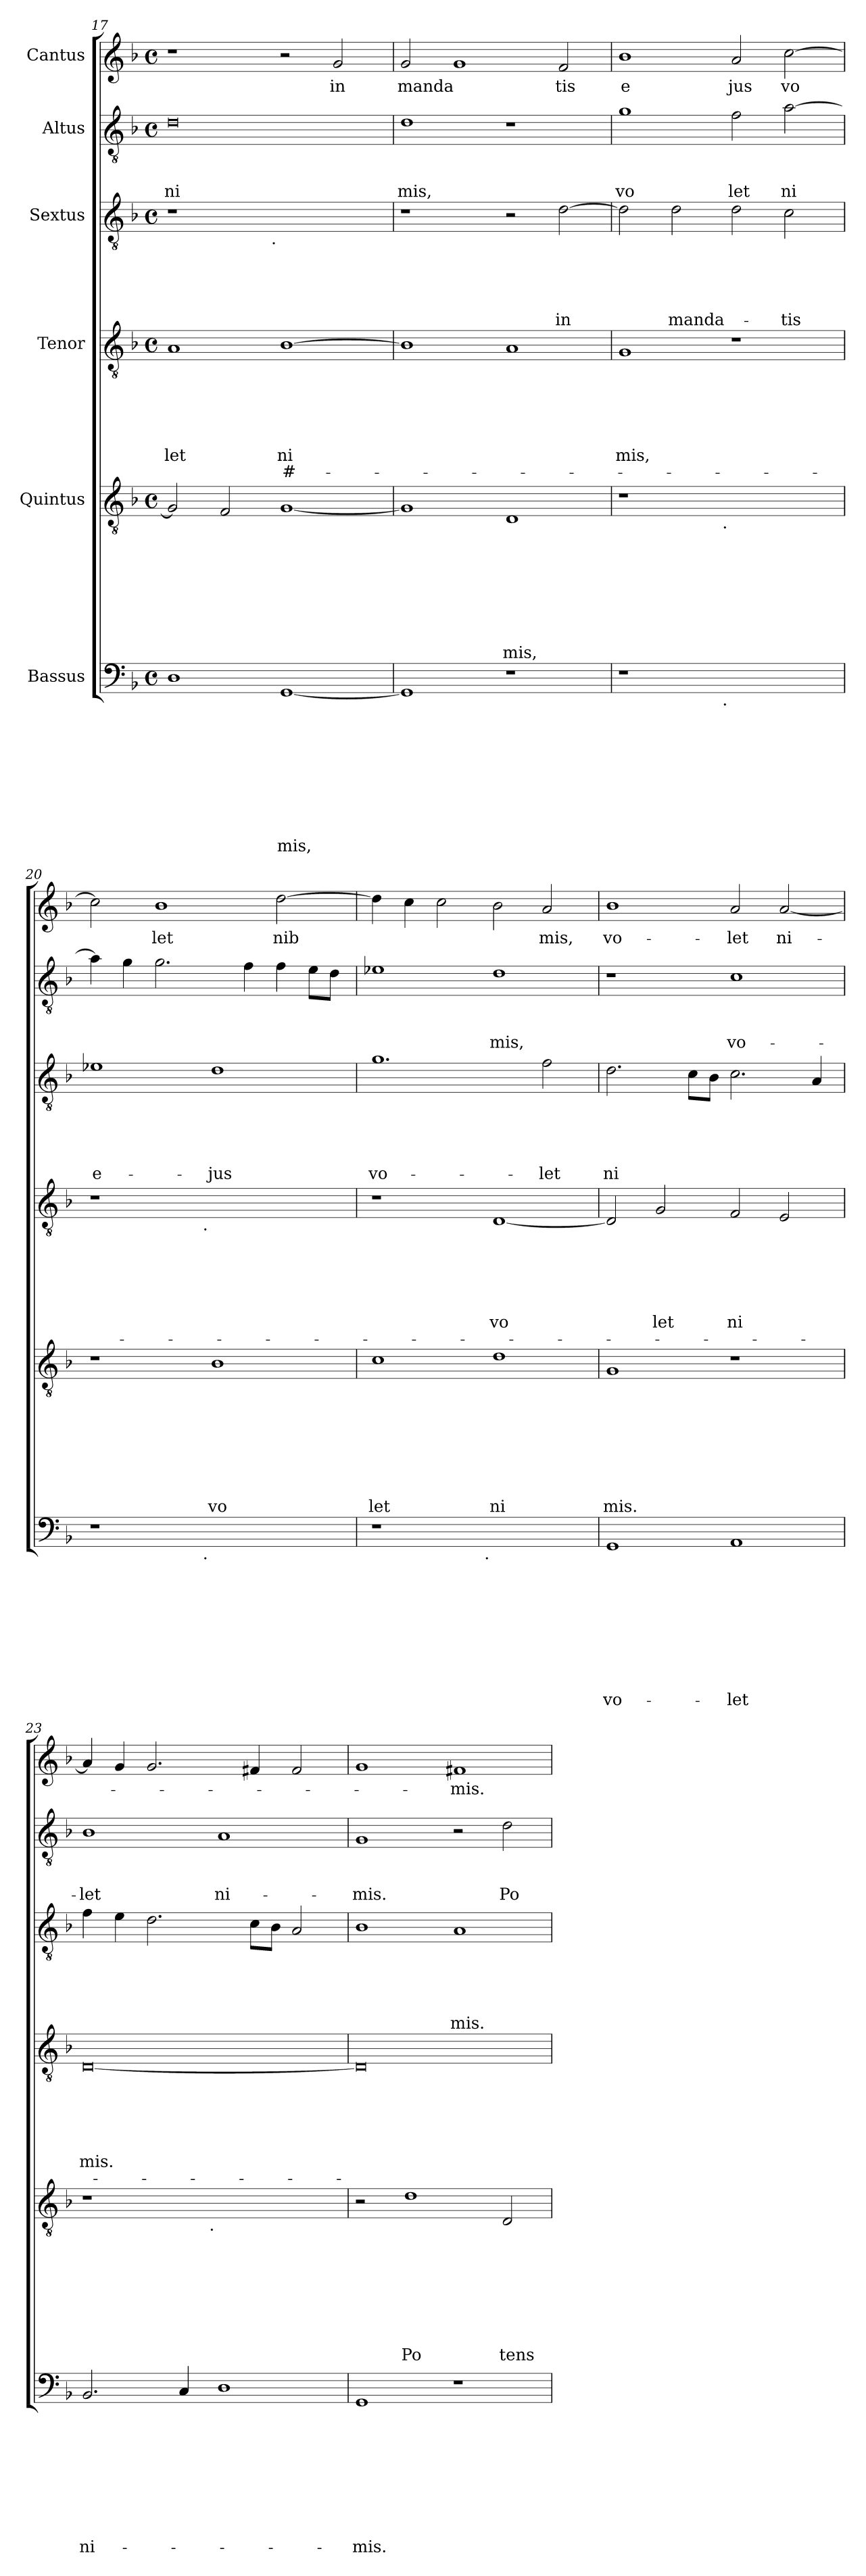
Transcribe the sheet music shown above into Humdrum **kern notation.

**kern	**text	**text	**text	**text	**text	**text	**text	**text	**text	**kern	**text	**text	**text	**text	**text	**text	**text	**text	**kern	**text	**text	**text	**text	**text	**text	**text	**kern	**text	**text	**text	**text	**text	**kern	**text	**text	**text	**kern	**text
*part6	*part6	*part6	*part6	*part6	*part6	*part6	*part6	*part6	*part6	*part5	*part5	*part5	*part5	*part5	*part5	*part5	*part5	*part5	*part4	*part4	*part4	*part4	*part4	*part4	*part4	*part4	*part3	*part3	*part3	*part3	*part3	*part3	*part2	*part2	*part2	*part2	*part1	*part1
*staff6	*staff6	*staff6	*staff6	*staff6	*staff6	*staff6	*staff6	*staff6	*staff6	*staff5	*staff5	*staff5	*staff5	*staff5	*staff5	*staff5	*staff5	*staff5	*staff4	*staff4	*staff4	*staff4	*staff4	*staff4	*staff4	*staff4	*staff3	*staff3	*staff3	*staff3	*staff3	*staff3	*staff2	*staff2	*staff2	*staff2	*staff1	*staff1
*I"Bassus	*	*	*	*	*	*	*	*	*	*I"Quintus	*	*	*	*	*	*	*	*	*I"Tenor	*	*	*	*	*	*	*	*I"Sextus	*	*	*	*	*	*I"Altus	*	*	*	*I"Cantus	*
*clefF4	*	*	*	*	*	*	*	*	*	*clefGv2	*	*	*	*	*	*	*	*	*clefGv2	*	*	*	*	*	*	*	*clefGv2	*	*	*	*	*	*clefGv2	*	*	*	*clefG2	*
*k[b-]	*	*	*	*	*	*	*	*	*	*k[b-]	*	*	*	*	*	*	*	*	*k[b-]	*	*	*	*	*	*	*	*k[b-]	*	*	*	*	*	*k[b-]	*	*	*	*k[b-]	*
*F:	*	*	*	*	*	*	*	*	*	*F:	*	*	*	*	*	*	*	*	*F:	*	*	*	*	*	*	*	*F:	*	*	*	*	*	*F:	*	*	*	*F:	*
*M4/4	*	*	*	*	*	*	*	*	*	*M4/4	*	*	*	*	*	*	*	*	*M4/4	*	*	*	*	*	*	*	*M4/4	*	*	*	*	*	*M4/4	*	*	*	*M4/4	*
*met(c)	*	*	*	*	*	*	*	*	*	*met(c)	*	*	*	*	*	*	*	*	*met(c)	*	*	*	*	*	*	*	*met(c)	*	*	*	*	*	*met(c)	*	*	*	*met(c)	*
=17	=17	=17	=17	=17	=17	=17	=17	=17	=17	=17	=17	=17	=17	=17	=17	=17	=17	=17	=17	=17	=17	=17	=17	=17	=17	=17	=17	=17	=17	=17	=17	=17	=17	=17	=17	=17	=17	=17
!	!	!	!	!	!	!	!	!	!	!	!	!	!	!	!	!	!	!	!	!	!	!	!	!	!LO:LY:b	!	!	!	!	!	!	!	!	!	!	!LO:LY:b	!	!
*	*	*	*	*	*	*	*	*	*	*	*	*	*	*	*	*	*	*	*	*	*	*	*	*	*	*	*^	*	*	*	*	*	*	*	*	*	*	*
1D	.	.	.	.	.	.	.	.	.	2G/]	.	.	.	.	.	.	.	.	1A	.	.	.	.	.	let	.	1r	2ryy	.	.	.	.	.	0d	.	.	ni	1r	.
.	.	.	.	.	.	.	.	.	.	2F/	.	.	.	.	.	.	.	.	.	.	.	.	.	.	.	.	.	4...ryy	.	.	.	.	.	.	.	.	.	.	.
!	!	!	!	!	!	!	!	!	!	!	!	!	!	!	!	!	!	!	!	!	!	!	!	!	!	!	!	!LO:TX:b:t=.	!	!	!	!	!	!	!	!	!	!	!
.	.	.	.	.	.	.	.	.	.	.	.	.	.	.	.	.	.	.	.	.	.	.	.	.	.	.	.	1ryy	.	.	.	.	.	.	.	.	.	.	.
!	!	!	!	!	!	!	!	!	!LO:LY:b	!	!	!	!	!	!	!	!	!	!	!	!	!	!	!	!LO:LY:b	!LO:LY:b	!	!	!	!	!	!	!	!	!	!	!	!	!
[<1GG	.	.	.	.	.	.	.	.	mis,	[<1G	.	.	.	.	.	.	.	.	[>1B-	.	.	.	.	.	ni	#-	1ryy	.	.	.	.	.	.	.	.	.	.	2r	.
!	!	!	!	!	!	!	!	!	!	!	!	!	!	!	!	!	!	!	!	!	!	!	!	!	!	!	!	!	!	!	!	!	!	!	!	!	!	!	!LO:LY:b
.	.	.	.	.	.	.	.	.	.	.	.	.	.	.	.	.	.	.	.	.	.	.	.	.	.	.	.	.	.	.	.	.	.	.	.	.	.	2g/	in
.	.	.	.	.	.	.	.	.	.	.	.	.	.	.	.	.	.	.	.	.	.	.	.	.	.	.	.	32ryy	.	.	.	.	.	.	.	.	.	.	.
=18	=18	=18	=18	=18	=18	=18	=18	=18	=18	=18	=18	=18	=18	=18	=18	=18	=18	=18	=18	=18	=18	=18	=18	=18	=18	=18	=18	=18	=18	=18	=18	=18	=18	=18	=18	=18	=18	=18	=18
!	!	!	!	!	!	!	!	!	!	!	!	!	!	!	!	!	!	!	!	!	!	!	!	!	!	!	!	!	!	!	!	!	!	!	!	!	!LO:LY:b	!	!LO:LY:b
*	*	*	*	*	*	*	*	*	*	*	*	*	*	*	*	*	*	*	*	*	*	*	*	*	*	*	*v	*v	*	*	*	*	*	*	*	*	*	*	*
1GG]	.	.	.	.	.	.	.	.	.	1G]	.	.	.	.	.	.	.	.	1B-]	.	.	.	.	.	.	.	1r	.	.	.	.	.	1d	.	.	mis,	2g/	manda
.	.	.	.	.	.	.	.	.	.	.	.	.	.	.	.	.	.	.	.	.	.	.	.	.	.	.	.	.	.	.	.	.	.	.	.	.	1g	.
!	!	!	!	!	!	!	!	!	!	!	!	!	!	!	!	!	!	!LO:LY:b	!	!	!	!	!	!	!	!	!	!	!	!	!	!	!	!	!	!	!	!
1r	.	.	.	.	.	.	.	.	.	1D	.	.	.	.	.	.	.	mis,	1A	.	.	.	.	.	.	.	2r	.	.	.	.	.	1r	.	.	.	.	.
!	!	!	!	!	!	!	!	!	!	!	!	!	!	!	!	!	!	!	!	!	!	!	!	!	!	!	!	!	!	!	!	!LO:LY:b	!	!	!	!	!	!LO:LY:b
.	.	.	.	.	.	.	.	.	.	.	.	.	.	.	.	.	.	.	.	.	.	.	.	.	.	.	[>2d\	.	.	.	.	in	.	.	.	.	2f/	tis
=19	=19	=19	=19	=19	=19	=19	=19	=19	=19	=19	=19	=19	=19	=19	=19	=19	=19	=19	=19	=19	=19	=19	=19	=19	=19	=19	=19	=19	=19	=19	=19	=19	=19	=19	=19	=19	=19	=19
!	!	!	!	!	!	!	!	!	!	!	!	!	!	!	!	!	!	!	!	!	!	!	!	!	!LO:LY:b	!	!	!	!	!	!	!	!	!	!	!LO:LY:b	!	!LO:LY:b
*^	*	*	*	*	*	*	*	*	*	*^	*	*	*	*	*	*	*	*	*	*	*	*	*	*	*	*	*	*	*	*	*	*	*	*	*	*	*	*
1r	2ryy	.	.	.	.	.	.	.	.	.	1r	2ryy	.	.	.	.	.	.	.	.	1G	.	.	.	.	.	mis,	.	2d\]	.	.	.	.	.	1g	.	.	vo	1b-	e
!	!	!	!	!	!	!	!	!	!	!	!	!	!	!	!	!	!	!	!	!	!	!	!	!	!	!	!	!	!	!	!	!	!	!LO:LY:b	!	!	!	!	!	!
.	4...ryy	.	.	.	.	.	.	.	.	.	.	4...ryy	.	.	.	.	.	.	.	.	.	.	.	.	.	.	.	.	2d\	.	.	.	.	manda-	.	.	.	.	.	.
!	!	!	!	!	!	!	!	!	!	!	!	!LO:TX:b:t=.	!	!	!	!	!	!	!	!	!	!	!	!	!	!	!	!	!	!	!	!	!	!	!	!	!	!	!	!
!	!LO:TX:b:t=.	!	!	!	!	!	!	!	!	!	!	!	!	!	!	!	!	!	!	!	!	!	!	!	!	!	!	!	!	!	!	!	!	!	!	!	!	!	!	!
.	1ryy	.	.	.	.	.	.	.	.	.	.	1ryy	.	.	.	.	.	.	.	.	.	.	.	.	.	.	.	.	.	.	.	.	.	.	.	.	.	.	.	.
!	!	!	!	!	!	!	!	!	!	!	!	!	!	!	!	!	!	!	!	!	!	!	!	!	!	!	!	!	!	!	!	!	!	!	!	!	!	!LO:LY:b	!	!LO:LY:b
1ryy	.	.	.	.	.	.	.	.	.	.	1ryy	.	.	.	.	.	.	.	.	.	1r	.	.	.	.	.	.	.	2d\	.	.	.	.	.	2f\	.	.	let	2a/	jus
!	!	!	!	!	!	!	!	!	!	!	!	!	!	!	!	!	!	!	!	!	!	!	!	!	!	!	!	!	!	!	!	!	!	!LO:LY:b	!	!	!	!LO:LY:b	!	!LO:LY:b
.	.	.	.	.	.	.	.	.	.	.	.	.	.	.	.	.	.	.	.	.	.	.	.	.	.	.	.	.	2c\	.	.	.	.	-tis	[>2a\	.	.	ni	[>2cc\	vo
.	32ryy	.	.	.	.	.	.	.	.	.	.	32ryy	.	.	.	.	.	.	.	.	.	.	.	.	.	.	.	.	.	.	.	.	.	.	.	.	.	.	.	.
=20	=20	=20	=20	=20	=20	=20	=20	=20	=20	=20	=20	=20	=20	=20	=20	=20	=20	=20	=20	=20	=20	=20	=20	=20	=20	=20	=20	=20	=20	=20	=20	=20	=20	=20	=20	=20	=20	=20	=20	=20
!	!	!	!	!	!	!	!	!	!	!	!	!	!	!	!	!	!	!	!	!	!	!	!	!	!	!	!	!	!	!	!	!	!	!LO:LY:b	!	!	!	!	!	!
*	*	*	*	*	*	*	*	*	*	*	*v	*v	*	*	*	*	*	*	*	*	*^	*	*	*	*	*	*	*	*	*	*	*	*	*	*	*	*	*	*	*
1r	2ryy	.	.	.	.	.	.	.	.	.	1r	.	.	.	.	.	.	.	.	1r	2ryy	.	.	.	.	.	.	.	1e-X	.	.	.	.	e-	4a\]	.	.	.	2cc\]	.
.	.	.	.	.	.	.	.	.	.	.	.	.	.	.	.	.	.	.	.	.	.	.	.	.	.	.	.	.	.	.	.	.	.	.	4g\	.	.	.	.	.
!	!	!	!	!	!	!	!	!	!	!	!	!	!	!	!	!	!	!	!	!	!	!	!	!	!	!	!	!	!	!	!	!	!	!	!	!	!	!	!	!LO:LY:b
.	4...ryy	.	.	.	.	.	.	.	.	.	.	.	.	.	.	.	.	.	.	.	4...ryy	.	.	.	.	.	.	.	.	.	.	.	.	.	2.g\	.	.	.	1b-	let
!	!	!	!	!	!	!	!	!	!	!	!	!	!	!	!	!	!	!	!	!	!LO:TX:b:t=.	!	!	!	!	!	!	!	!	!	!	!	!	!	!	!	!	!	!	!
!	!LO:TX:b:t=.	!	!	!	!	!	!	!	!	!	!	!	!	!	!	!	!	!	!	!	!	!	!	!	!	!	!	!	!	!	!	!	!	!	!	!	!	!	!	!
.	1ryy	.	.	.	.	.	.	.	.	.	.	.	.	.	.	.	.	.	.	.	1ryy	.	.	.	.	.	.	.	.	.	.	.	.	.	.	.	.	.	.	.
!	!	!	!	!	!	!	!	!	!	!	!	!	!	!	!	!	!	!	!LO:LY:b	!	!	!	!	!	!	!	!	!	!	!	!	!	!	!LO:LY:b	!	!	!	!	!	!
1ryy	.	.	.	.	.	.	.	.	.	.	1B-	.	.	.	.	.	.	.	vo	1ryy	.	.	.	.	.	.	.	.	1d	.	.	.	.	-jus	.	.	.	.	.	.
.	.	.	.	.	.	.	.	.	.	.	.	.	.	.	.	.	.	.	.	.	.	.	.	.	.	.	.	.	.	.	.	.	.	.	4f\	.	.	.	.	.
!	!	!	!	!	!	!	!	!	!	!	!	!	!	!	!	!	!	!	!	!	!	!	!	!	!	!	!	!	!	!	!	!	!	!	!	!	!	!	!	!LO:LY:b
.	.	.	.	.	.	.	.	.	.	.	.	.	.	.	.	.	.	.	.	.	.	.	.	.	.	.	.	.	.	.	.	.	.	.	4f\	.	.	.	[>2dd\	nib
.	.	.	.	.	.	.	.	.	.	.	.	.	.	.	.	.	.	.	.	.	.	.	.	.	.	.	.	.	.	.	.	.	.	.	8e\L	.	.	.	.	.
.	.	.	.	.	.	.	.	.	.	.	.	.	.	.	.	.	.	.	.	.	.	.	.	.	.	.	.	.	.	.	.	.	.	.	8d\J	.	.	.	.	.
.	32ryy	.	.	.	.	.	.	.	.	.	.	.	.	.	.	.	.	.	.	.	32ryy	.	.	.	.	.	.	.	.	.	.	.	.	.	.	.	.	.	.	.
=21	=21	=21	=21	=21	=21	=21	=21	=21	=21	=21	=21	=21	=21	=21	=21	=21	=21	=21	=21	=21	=21	=21	=21	=21	=21	=21	=21	=21	=21	=21	=21	=21	=21	=21	=21	=21	=21	=21	=21	=21
!	!	!	!	!	!	!	!	!	!	!	!	!	!	!	!	!	!	!	!LO:LY:b	!	!	!	!	!	!	!	!	!	!	!	!	!	!	!LO:LY:b	!	!	!	!	!	!
*	*	*	*	*	*	*	*	*	*	*	*	*	*	*	*	*	*	*	*	*v	*v	*	*	*	*	*	*	*	*	*	*	*	*	*	*	*	*	*	*	*
1r	2ryy	.	.	.	.	.	.	.	.	.	1c	.	.	.	.	.	.	.	let	1r	.	.	.	.	.	.	.	1.g	.	.	.	.	vo-	1e-X	.	.	.	4dd\]	.
.	.	.	.	.	.	.	.	.	.	.	.	.	.	.	.	.	.	.	.	.	.	.	.	.	.	.	.	.	.	.	.	.	.	.	.	.	.	4cc\	.
.	4...ryy	.	.	.	.	.	.	.	.	.	.	.	.	.	.	.	.	.	.	.	.	.	.	.	.	.	.	.	.	.	.	.	.	.	.	.	.	2cc\	.
!	!LO:TX:b:t=.	!	!	!	!	!	!	!	!	!	!	!	!	!	!	!	!	!	!	!	!	!	!	!	!	!	!	!	!	!	!	!	!	!	!	!	!	!	!
.	1ryy	.	.	.	.	.	.	.	.	.	.	.	.	.	.	.	.	.	.	.	.	.	.	.	.	.	.	.	.	.	.	.	.	.	.	.	.	.	.
!	!	!	!	!	!	!	!	!	!	!	!	!	!	!	!	!	!	!	!LO:LY:b	!	!	!	!	!	!	!LO:LY:b	!	!	!	!	!	!	!	!	!	!	!LO:LY:b	!	!
1ryy	.	.	.	.	.	.	.	.	.	.	1d	.	.	.	.	.	.	.	ni	[>1D	.	.	.	.	.	vo	.	.	.	.	.	.	.	1d	.	.	mis,	2b-\	.
!	!	!	!	!	!	!	!	!	!	!	!	!	!	!	!	!	!	!	!	!	!	!	!	!	!	!	!	!	!	!	!	!	!LO:LY:b	!	!	!	!	!	!LO:LY:b
.	.	.	.	.	.	.	.	.	.	.	.	.	.	.	.	.	.	.	.	.	.	.	.	.	.	.	.	2f\	.	.	.	.	-let	.	.	.	.	2a/	mis,
.	32ryy	.	.	.	.	.	.	.	.	.	.	.	.	.	.	.	.	.	.	.	.	.	.	.	.	.	.	.	.	.	.	.	.	.	.	.	.	.	.
!!LO:PB:g=z
=22	=22	=22	=22	=22	=22	=22	=22	=22	=22	=22	=22	=22	=22	=22	=22	=22	=22	=22	=22	=22	=22	=22	=22	=22	=22	=22	=22	=22	=22	=22	=22	=22	=22	=22	=22	=22	=22	=22	=22
!	!	!	!	!	!	!	!	!	!	!LO:LY:b	!	!	!	!	!	!	!	!	!LO:LY:b	!	!	!	!	!	!	!	!	!	!	!	!	!	!LO:LY:b	!	!	!	!	!	!LO:LY:b
*v	*v	*	*	*	*	*	*	*	*	*	*	*	*	*	*	*	*	*	*	*	*	*	*	*	*	*	*	*	*	*	*	*	*	*	*	*	*	*	*
1GG	.	.	.	.	.	.	.	.	vo-	1G	.	.	.	.	.	.	.	mis.	2D/]	.	.	.	.	.	.	.	2.d\	.	.	.	.	ni	1r	.	.	.	1b-	vo-
!	!	!	!	!	!	!	!	!	!	!	!	!	!	!	!	!	!	!	!	!	!	!	!	!	!LO:LY:b	!	!	!	!	!	!	!	!	!	!	!	!	!
.	.	.	.	.	.	.	.	.	.	.	.	.	.	.	.	.	.	.	2G/	.	.	.	.	.	let	.	.	.	.	.	.	.	.	.	.	.	.	.
.	.	.	.	.	.	.	.	.	.	.	.	.	.	.	.	.	.	.	.	.	.	.	.	.	.	.	8c\L	.	.	.	.	.	.	.	.	.	.	.
.	.	.	.	.	.	.	.	.	.	.	.	.	.	.	.	.	.	.	.	.	.	.	.	.	.	.	8B-\J	.	.	.	.	.	.	.	.	.	.	.
!	!	!	!	!	!	!	!	!	!LO:LY:b	!	!	!	!	!	!	!	!	!	!	!	!	!	!	!	!LO:LY:b	!	!	!	!	!	!	!	!	!	!	!LO:LY:b	!	!LO:LY:b
1AA	.	.	.	.	.	.	.	.	-let	1r	.	.	.	.	.	.	.	.	2F/	.	.	.	.	.	ni	.	2.c\	.	.	.	.	.	1c	.	.	vo-	2a/	-let
!	!	!	!	!	!	!	!	!	!	!	!	!	!	!	!	!	!	!	!	!	!	!	!	!	!	!	!	!	!	!	!	!	!	!	!	!	!	!LO:LY:b
.	.	.	.	.	.	.	.	.	.	.	.	.	.	.	.	.	.	.	2E/	.	.	.	.	.	.	.	.	.	.	.	.	.	.	.	.	.	[<2a/	ni-
.	.	.	.	.	.	.	.	.	.	.	.	.	.	.	.	.	.	.	.	.	.	.	.	.	.	.	4A/	.	.	.	.	.	.	.	.	.	.	.
=23	=23	=23	=23	=23	=23	=23	=23	=23	=23	=23	=23	=23	=23	=23	=23	=23	=23	=23	=23	=23	=23	=23	=23	=23	=23	=23	=23	=23	=23	=23	=23	=23	=23	=23	=23	=23	=23	=23
!	!	!	!	!	!	!	!	!	!LO:LY:b	!	!	!	!	!	!	!	!	!	!	!	!	!	!	!	!LO:LY:b	!	!	!	!	!	!	!	!	!	!	!LO:LY:b	!	!
*	*	*	*	*	*	*	*	*	*	*^	*	*	*	*	*	*	*	*	*	*	*	*	*	*	*	*	*	*	*	*	*	*	*	*	*	*	*	*
2.BB-/	.	.	.	.	.	.	.	.	ni-	1r	2ryy	.	.	.	.	.	.	.	.	[<0D	.	.	.	.	.	mis.	.	4f\	.	.	.	.	.	1B-	.	.	-let	4a/]	.
.	.	.	.	.	.	.	.	.	.	.	.	.	.	.	.	.	.	.	.	.	.	.	.	.	.	.	.	4e\	.	.	.	.	.	.	.	.	.	4g/	.
.	.	.	.	.	.	.	.	.	.	.	4...ryy	.	.	.	.	.	.	.	.	.	.	.	.	.	.	.	.	2.d\	.	.	.	.	.	.	.	.	.	2.g/	.
4C/	.	.	.	.	.	.	.	.	.	.	.	.	.	.	.	.	.	.	.	.	.	.	.	.	.	.	.	.	.	.	.	.	.	.	.	.	.	.	.
!	!	!	!	!	!	!	!	!	!	!	!LO:TX:b:t=.	!	!	!	!	!	!	!	!	!	!	!	!	!	!	!	!	!	!	!	!	!	!	!	!	!	!	!	!
.	.	.	.	.	.	.	.	.	.	.	1ryy	.	.	.	.	.	.	.	.	.	.	.	.	.	.	.	.	.	.	.	.	.	.	.	.	.	.	.	.
!	!	!	!	!	!	!	!	!	!	!	!	!	!	!	!	!	!	!	!	!	!	!	!	!	!	!	!	!	!	!	!	!	!	!	!	!	!LO:LY:b	!	!
1D	.	.	.	.	.	.	.	.	.	1ryy	.	.	.	.	.	.	.	.	.	.	.	.	.	.	.	.	.	.	.	.	.	.	.	1A	.	.	ni-	.	.
.	.	.	.	.	.	.	.	.	.	.	.	.	.	.	.	.	.	.	.	.	.	.	.	.	.	.	.	8c\L	.	.	.	.	.	.	.	.	.	4f#X/	.
.	.	.	.	.	.	.	.	.	.	.	.	.	.	.	.	.	.	.	.	.	.	.	.	.	.	.	.	8B-\J	.	.	.	.	.	.	.	.	.	.	.
.	.	.	.	.	.	.	.	.	.	.	.	.	.	.	.	.	.	.	.	.	.	.	.	.	.	.	.	2A/	.	.	.	.	.	.	.	.	.	2f#/	.
.	.	.	.	.	.	.	.	.	.	.	32ryy	.	.	.	.	.	.	.	.	.	.	.	.	.	.	.	.	.	.	.	.	.	.	.	.	.	.	.	.
=24	=24	=24	=24	=24	=24	=24	=24	=24	=24	=24	=24	=24	=24	=24	=24	=24	=24	=24	=24	=24	=24	=24	=24	=24	=24	=24	=24	=24	=24	=24	=24	=24	=24	=24	=24	=24	=24	=24	=24
!	!	!	!	!	!	!	!	!	!LO:LY:b	!	!	!	!	!	!	!	!	!	!	!	!	!	!	!	!	!	!	!	!	!	!	!	!	!	!	!	!LO:LY:b	!	!
*	*	*	*	*	*	*	*	*	*	*v	*v	*	*	*	*	*	*	*	*	*	*	*	*	*	*	*	*	*	*	*	*	*	*	*	*	*	*	*	*
1GG	.	.	.	.	.	.	.	.	-mis.	2r	.	.	.	.	.	.	.	.	0D]	.	.	.	.	.	.	.	1B-	.	.	.	.	.	1G	.	.	-mis.	1g	.
!	!	!	!	!	!	!	!	!	!	!	!	!	!	!	!	!	!	!LO:LY:b	!	!	!	!	!	!	!	!	!	!	!	!	!	!	!	!	!	!	!	!
.	.	.	.	.	.	.	.	.	.	1d	.	.	.	.	.	.	.	Po	.	.	.	.	.	.	.	.	.	.	.	.	.	.	.	.	.	.	.	.
!	!	!	!	!	!	!	!	!	!	!	!	!	!	!	!	!	!	!	!	!	!	!	!	!	!	!	!	!	!	!	!	!LO:LY:b	!	!	!	!	!	!LO:LY:b
1r	.	.	.	.	.	.	.	.	.	.	.	.	.	.	.	.	.	.	.	.	.	.	.	.	.	.	1A	.	.	.	.	mis.	2r	.	.	.	1f#X	-mis.
!	!	!	!	!	!	!	!	!	!	!	!	!	!	!	!	!	!	!LO:LY:b	!	!	!	!	!	!	!	!	!	!	!	!	!	!	!	!	!	!LO:LY:b	!	!
.	.	.	.	.	.	.	.	.	.	2D/	.	.	.	.	.	.	.	tens	.	.	.	.	.	.	.	.	.	.	.	.	.	.	2d\	.	.	Po-	.	.
=	=	=	=	=	=	=	=	=	=	=	=	=	=	=	=	=	=	=	=	=	=	=	=	=	=	=	=	=	=	=	=	=	=	=	=	=	=	=
*-	*-	*-	*-	*-	*-	*-	*-	*-	*-	*-	*-	*-	*-	*-	*-	*-	*-	*-	*-	*-	*-	*-	*-	*-	*-	*-	*-	*-	*-	*-	*-	*-	*-	*-	*-	*-	*-	*-
